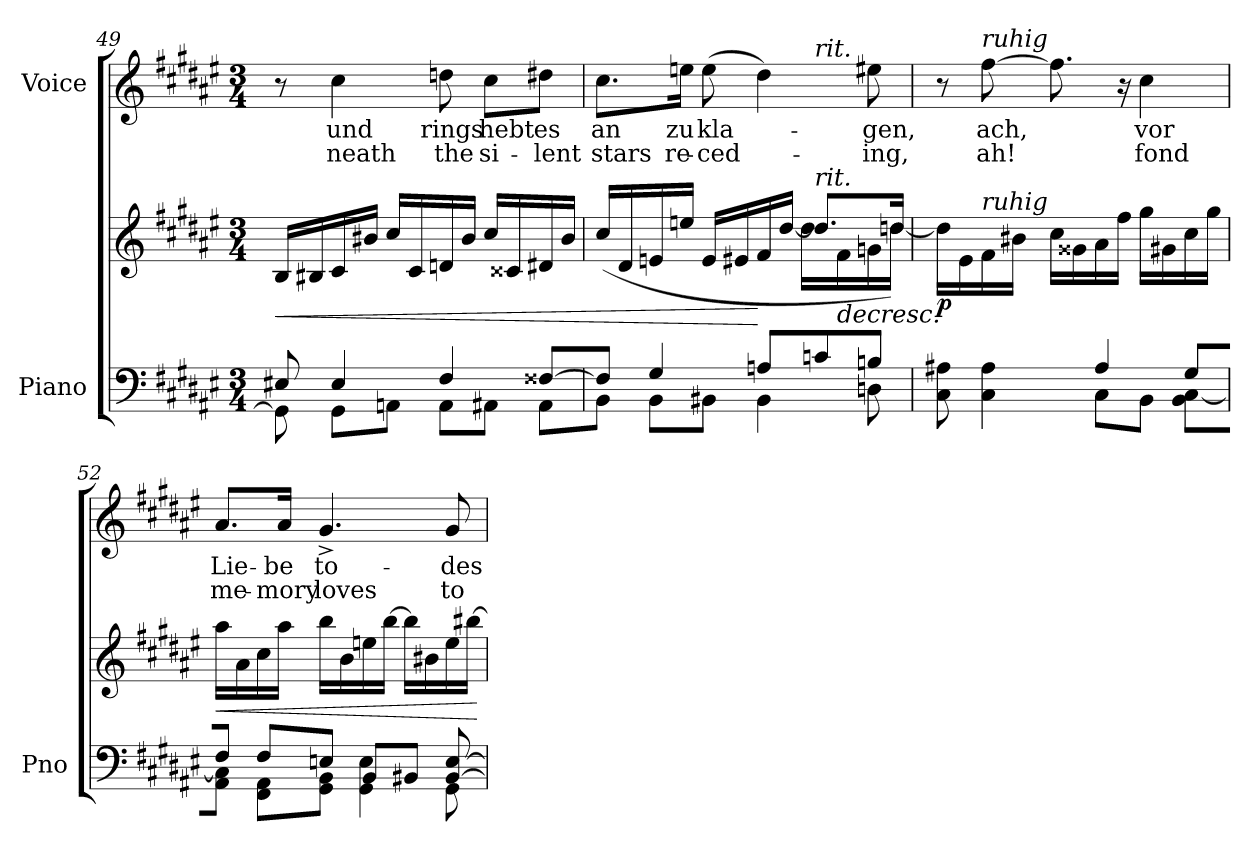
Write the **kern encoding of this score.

**kern	**kern	**dynam	**kern	**text	**text
*part2	*part2	*part2	*part1	*part1	*part1
*staff3	*staff2	*staff2/3	*staff1	*staff1	*staff1
*I"Piano	*	*	*I"Voice	*	*
*I'Pno	*	*	*	*	*
*clefF4	*clefG2	*	*clefG2	*	*
*k[f#c#g#d#a#e#]	*k[f#c#g#d#a#e#]	*	*k[f#c#g#d#a#e#]	*	*
*M3/4	*M3/4	*	*M3/4	*	*
=49	=49	=49	=49	=49	=49
*^	*	*	*	*	*
!	!	!	!LO:HP:b	!	!	!
8E#X/	8GG#\]	16B/LL	<	8r	.	.
.	.	16B#X/	.	.	.	.
4E#/	8GG#\L	16c#/	.	4cc#\	und	neath
.	.	16b#X/JJ	.	.	.	.
.	8AAn\J	16cc#/LL	.	.	.	.
.	.	16c#/	.	.	.	.
4F#/	8AA\L	16dn/	.	8ddn\	rings	the
.	.	16b#/JJ	.	.	.	.
.	8AA#X\J	16cc#/LL	.	8cc#\L	hebt	si-
.	.	16c##X/	.	.	.	.
[8F##X/L	8AA#\L	16d#X/	.	8dd#X\J	es	-lent
.	.	16b#/JJ	.	.	.	.
=50	=50	=50	=50	=50	=50	=50
*	*	*^	*	*^	*	*
8F##/J]	8BB\J	(16cc#/LL	4ryy	.	8.cc#\L	2ryy	an	stars
.	.	16d#/	.	.	.	.	.	.
4G#/	8BB\L	16en/	.	.	.	.	.	.
.	.	16een/JJ	.	.	16een\Jk	.	zu	re-
.	8BB#X\J	16e/LL	4ryy	.	(>8ee\	.	kla-	-ced-
.	.	16e#X/	.	.	.	.	.	.
8An/L	4BB#\	16f#/	.	[	4dd#\)	.	.	.
.	.	[16dd#/JJ	.	.	.	.	.	.
!	!	!	!	!	!	!LO:TX:a:i:t=rit.	!	!
!	!	!LO:TX:i:t=rit.	!	!	!	!	!	!
8cn/	.	8.dd#/L]	16dd#\LL	.	.	8ryy	.	.
!	!	!	!	!LO:HP:b	!	!	!	!
.	.	.	16f#\	>	.	.	.	.
8Bn/J	8Dn\	.	16gn\	.	8ee#X\	8ryy	-gen,	-ing,
.	.	16ddn/Jk	[>16dd\JJ)	.	.	.	.	.
*	*	*	*	*	*v	*v	*	*
=51	=51	=51	=51	=51	=51	=51	=51
!	!	!	!	!LO:DY:b	!	!	!
*	*	*v	*v	*	*	*	*
4.ryy	8C#\ 8A#X\	16ddn\LL]	p	8r	.	.
.	.	16e#\	.	.	.	.
!	!	!	!	!LO:TX:i:t=ruhig	!	!
!	!	!LO:TX:i:t=ruhig	!	!	!	!
.	4C#\ 4A#\	16f#\	.	[8ff#\	ach,	ah!
.	.	16b#X\JJ	.	.	.	.
.	.	16cc#\LL	.	8.ff#\]	.	.
.	.	16g##X\	.	.	.	.
4A#/	8C#\L	16a#\	.	.	.	.
.	.	16ff#\JJ	.	16r	.	.
.	8BB\J	16gg#\LL	.	4cc#\	vor	fond
.	.	16g#X\	.	.	.	.
8G#/L	8BB\ [8C#\L	16cc#\	.	.	.	.
.	.	16gg#\JJ	.	.	.	.
=52	=52	=52	=52	=52	=52	=52
!	!	!	!LO:HP:b	!	!	!
8F#/J	8AA#\ 8C#\]J	16aa#\LL	<	8.a#/L	Lie-	me-
.	.	16a#\	.	.	.	.
8F#/L	8FF#\ 8AA#\L	16cc#\	.	.	.	.
.	.	16aa#\JJ	]	16a#/Jk	-be	-mory
8En/J	8GG#\ 8BB\J	16bb\LL	.	4.g#^>/	to-	loves
.	.	16b\	.	.	.	.
8BB/L	4GG#\ 4E\	16een\	.	.	.	.
.	.	[16bb\JJ	.	.	.	.
8BB#X/J	.	16bb\LL]	.	.	.	.
.	.	16b#X\	.	.	.	.
[8BB#/ [8E/L	8GG#\L	16ee\	.	8g#/	-des-	to
.	.	[16bb#X\JJ	.	.	.	.
*v	*v	*	*	*	*	*
.	.	[	.	.	.
=	=	=	=	=	=
*-	*-	*-	*-	*-	*-
